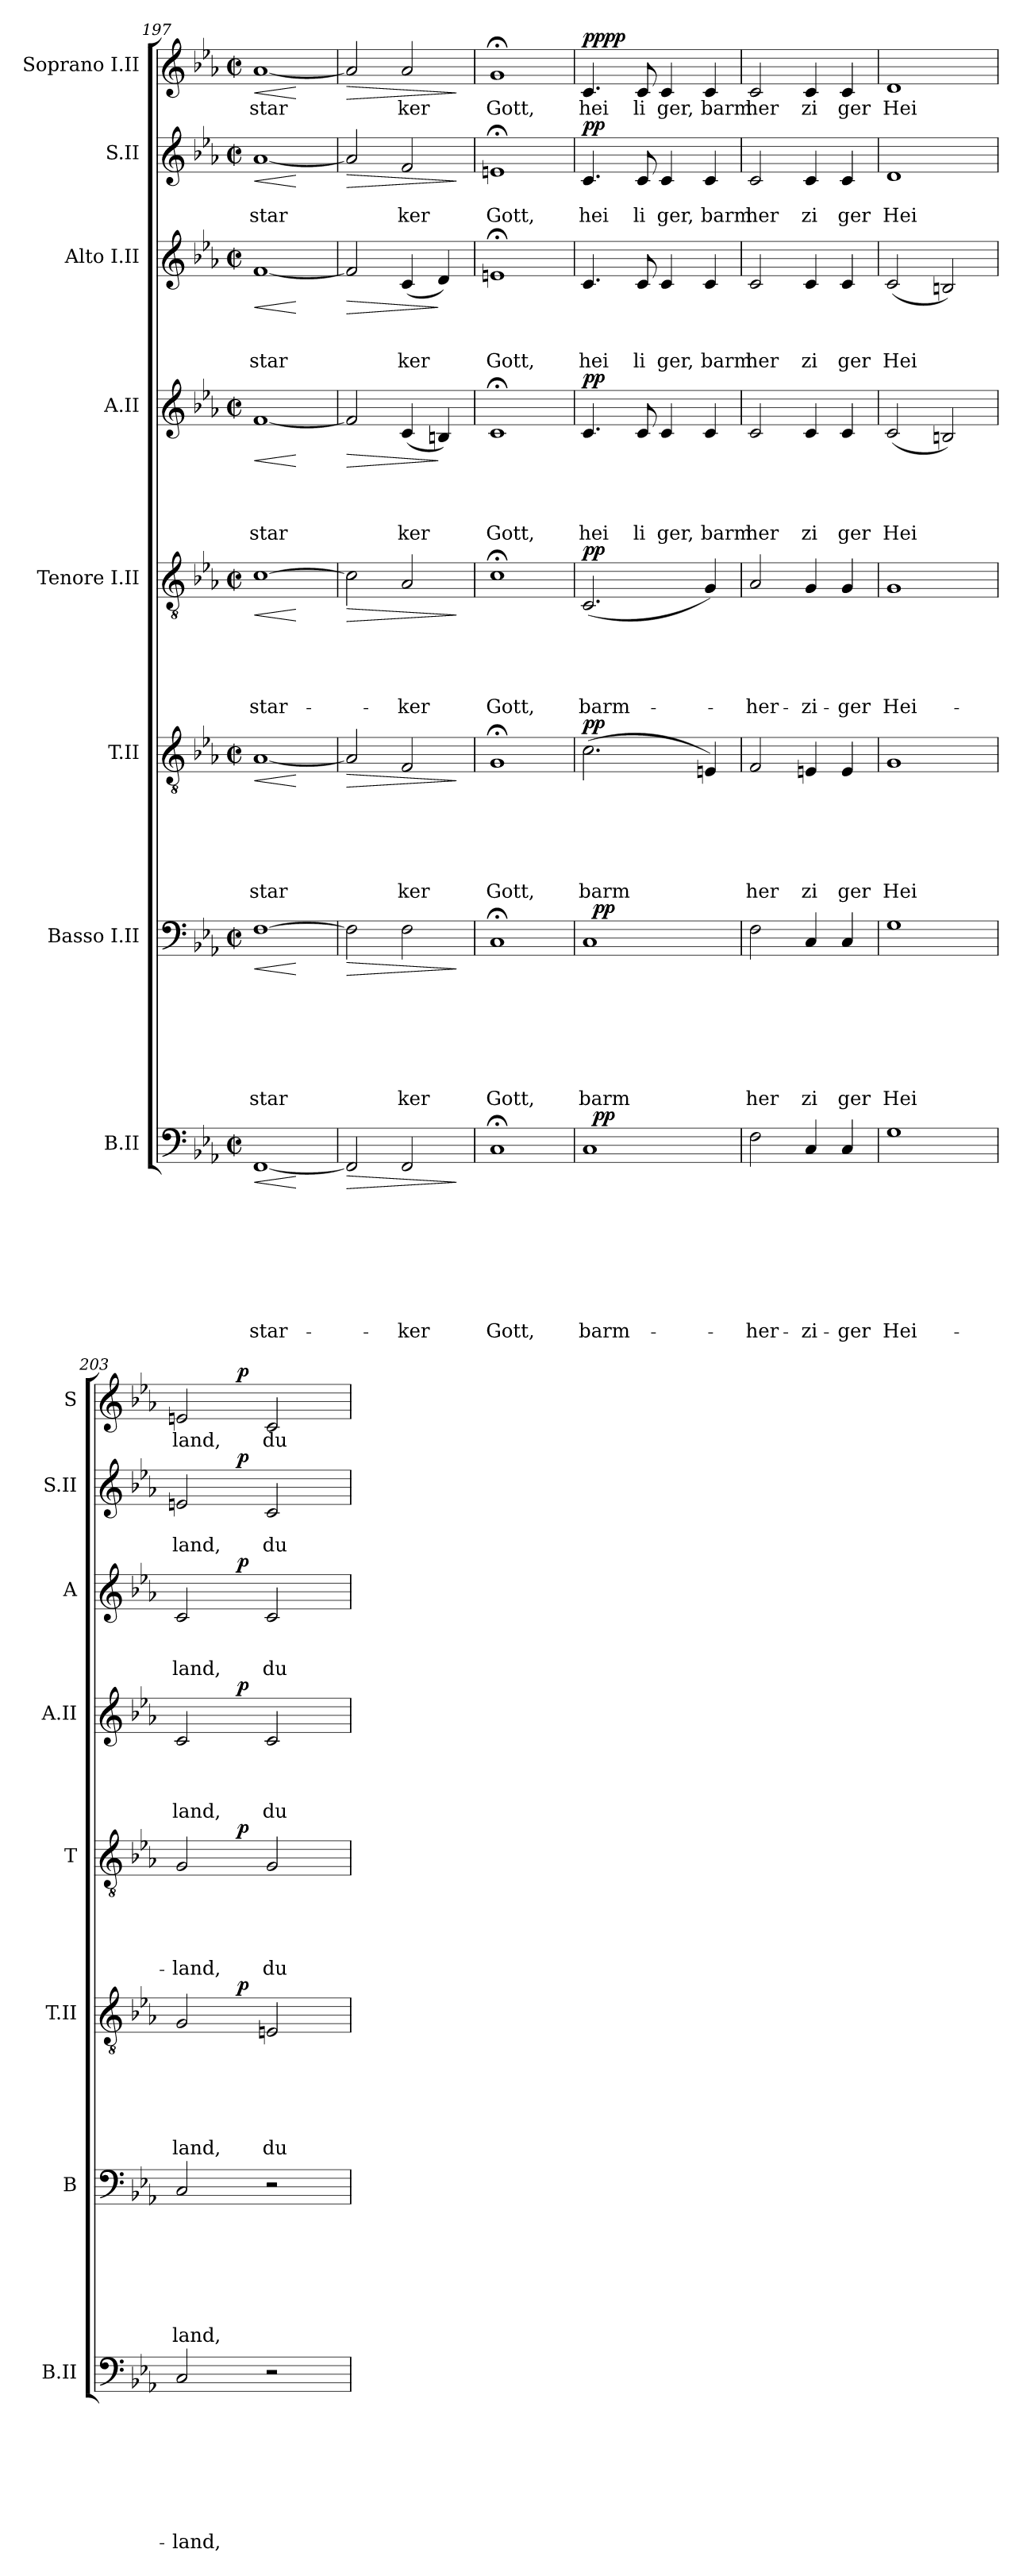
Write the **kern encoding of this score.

**kern	**text	**text	**text	**text	**text	**text	**text	**text	**dynam	**kern	**text	**text	**text	**text	**text	**text	**text	**dynam	**kern	**text	**text	**text	**text	**text	**text	**dynam	**kern	**text	**text	**text	**text	**text	**dynam	**kern	**text	**text	**text	**text	**dynam	**kern	**text	**text	**text	**dynam	**kern	**text	**text	**dynam	**kern	**text	**dynam
*part8	*part8	*part8	*part8	*part8	*part8	*part8	*part8	*part8	*part8	*part7	*part7	*part7	*part7	*part7	*part7	*part7	*part7	*part7	*part6	*part6	*part6	*part6	*part6	*part6	*part6	*part6	*part5	*part5	*part5	*part5	*part5	*part5	*part5	*part4	*part4	*part4	*part4	*part4	*part4	*part3	*part3	*part3	*part3	*part3	*part2	*part2	*part2	*part2	*part1	*part1	*part1
*staff8	*staff8	*staff8	*staff8	*staff8	*staff8	*staff8	*staff8	*staff8	*staff8	*staff7	*staff7	*staff7	*staff7	*staff7	*staff7	*staff7	*staff7	*staff7	*staff6	*staff6	*staff6	*staff6	*staff6	*staff6	*staff6	*staff6	*staff5	*staff5	*staff5	*staff5	*staff5	*staff5	*staff5	*staff4	*staff4	*staff4	*staff4	*staff4	*staff4	*staff3	*staff3	*staff3	*staff3	*staff3	*staff2	*staff2	*staff2	*staff2	*staff1	*staff1	*staff1
*I"B.II	*	*	*	*	*	*	*	*	*	*I"Basso I.II	*	*	*	*	*	*	*	*	*I"T.II	*	*	*	*	*	*	*	*I"Tenore I.II	*	*	*	*	*	*	*I"A.II	*	*	*	*	*	*I"Alto I.II	*	*	*	*	*I"S.II	*	*	*	*I"Soprano I.II	*	*
*I'B.II	*	*	*	*	*	*	*	*	*	*I'B	*	*	*	*	*	*	*	*	*I'T.II	*	*	*	*	*	*	*	*I'T	*	*	*	*	*	*	*I'A.II	*	*	*	*	*	*I'A	*	*	*	*	*I'S.II	*	*	*	*I'S	*	*
!!LO:PB:g=z
*clefF4	*	*	*	*	*	*	*	*	*	*clefF4	*	*	*	*	*	*	*	*	*clefGv2	*	*	*	*	*	*	*	*clefGv2	*	*	*	*	*	*	*clefG2	*	*	*	*	*	*clefG2	*	*	*	*	*clefG2	*	*	*	*clefG2	*	*
*k[b-e-a-]	*	*	*	*	*	*	*	*	*	*k[b-e-a-]	*	*	*	*	*	*	*	*	*k[b-e-a-]	*	*	*	*	*	*	*	*k[b-e-a-]	*	*	*	*	*	*	*k[b-e-a-]	*	*	*	*	*	*k[b-e-a-]	*	*	*	*	*k[b-e-a-]	*	*	*	*k[b-e-a-]	*	*
*E-:	*	*	*	*	*	*	*	*	*	*E-:	*	*	*	*	*	*	*	*	*E-:	*	*	*	*	*	*	*	*E-:	*	*	*	*	*	*	*E-:	*	*	*	*	*	*E-:	*	*	*	*	*E-:	*	*	*	*E-:	*	*
*M2/2	*	*	*	*	*	*	*	*	*	*M2/2	*	*	*	*	*	*	*	*	*M2/2	*	*	*	*	*	*	*	*M2/2	*	*	*	*	*	*	*M2/2	*	*	*	*	*	*M2/2	*	*	*	*	*M2/2	*	*	*	*M2/2	*	*
*met(c|)	*	*	*	*	*	*	*	*	*	*met(c|)	*	*	*	*	*	*	*	*	*met(c|)	*	*	*	*	*	*	*	*met(c|)	*	*	*	*	*	*	*met(c|)	*	*	*	*	*	*met(c|)	*	*	*	*	*met(c|)	*	*	*	*met(c|)	*	*
=197	=197	=197	=197	=197	=197	=197	=197	=197	=197	=197	=197	=197	=197	=197	=197	=197	=197	=197	=197	=197	=197	=197	=197	=197	=197	=197	=197	=197	=197	=197	=197	=197	=197	=197	=197	=197	=197	=197	=197	=197	=197	=197	=197	=197	=197	=197	=197	=197	=197	=197	=197
!	!	!	!	!	!	!	!	!LO:LY:b	!LO:HP:b	!	!	!	!	!	!	!	!LO:LY:b	!LO:HP:b	!	!	!	!	!	!	!LO:LY:b	!LO:HP:b	!	!	!	!	!	!LO:LY:b	!LO:HP:b	!	!	!	!	!LO:LY:b	!LO:HP:b	!	!	!	!LO:LY:b	!LO:HP:b	!	!	!LO:LY:b	!LO:HP:b	!	!LO:LY:b	!LO:HP:b
[<1FF	.	.	.	.	.	.	.	star-	<	[>1F	.	.	.	.	.	.	star	<	[<1A-	.	.	.	.	.	star	<	[>1c	.	.	.	.	star-	<	[<1f	.	.	.	star	<	[<1f	.	.	star	<	[<1a-	.	star	<	[<1a-	star	<
.	.	.	.	.	.	.	.	.	[	.	.	.	.	.	.	.	.	[	.	.	.	.	.	.	.	[	.	.	.	.	.	.	[	.	.	.	.	.	[	.	.	.	.	[	.	.	.	[	.	.	[
=198	=198	=198	=198	=198	=198	=198	=198	=198	=198	=198	=198	=198	=198	=198	=198	=198	=198	=198	=198	=198	=198	=198	=198	=198	=198	=198	=198	=198	=198	=198	=198	=198	=198	=198	=198	=198	=198	=198	=198	=198	=198	=198	=198	=198	=198	=198	=198	=198	=198	=198	=198
!	!	!	!	!	!	!	!	!	!LO:HP:b	!	!	!	!	!	!	!	!	!LO:HP:b	!	!	!	!	!	!	!	!LO:HP:b	!	!	!	!	!	!	!LO:HP:b	!	!	!	!	!	!LO:HP:b	!	!	!	!	!LO:HP:b	!	!	!	!LO:HP:b	!	!	!LO:HP:b
2FF/]	.	.	.	.	.	.	.	.	>	2F\]	.	.	.	.	.	.	.	>	2A-/]	.	.	.	.	.	.	>	2c\]	.	.	.	.	.	>	2f/]	.	.	.	.	>	2f/]	.	.	.	>	2a-/]	.	.	>	2a-/]	.	>
!	!	!	!	!	!	!	!	!LO:LY:b	!	!	!	!	!	!	!	!	!LO:LY:b	!	!	!	!	!	!	!	!LO:LY:b	!	!	!	!	!	!	!LO:LY:b	!	!	!	!	!	!LO:LY:b	!	!	!	!	!LO:LY:b	!	!	!	!LO:LY:b	!	!	!LO:LY:b	!
2FF/	.	.	.	.	.	.	.	-ker	.	2F\	.	.	.	.	.	.	ker	.	2F/	.	.	.	.	.	ker	.	2A-/	.	.	.	.	-ker	.	(<4c/	.	.	.	ker	.	(<4c/	.	.	ker	.	2f/	.	ker	.	2a-/	ker	.
.	.	.	.	.	.	.	.	.	.	.	.	.	.	.	.	.	.	.	.	.	.	.	.	.	.	.	.	.	.	.	.	.	.	4Bn/)	.	.	.	.	]	4d/)	.	.	.	]	.	.	.	.	.	.	.
.	.	.	.	.	.	.	.	.	]	.	.	.	.	.	.	.	.	]	.	.	.	.	.	.	.	]	.	.	.	.	.	.	]	.	.	.	.	.	.	.	.	.	.	.	.	.	.	]	.	.	]
=199	=199	=199	=199	=199	=199	=199	=199	=199	=199	=199	=199	=199	=199	=199	=199	=199	=199	=199	=199	=199	=199	=199	=199	=199	=199	=199	=199	=199	=199	=199	=199	=199	=199	=199	=199	=199	=199	=199	=199	=199	=199	=199	=199	=199	=199	=199	=199	=199	=199	=199	=199
!	!	!	!	!	!	!	!	!LO:LY:b	!	!	!	!	!	!	!	!	!LO:LY:b	!	!	!	!	!	!	!	!LO:LY:b	!	!	!	!	!	!	!LO:LY:b	!	!	!	!	!	!LO:LY:b	!	!	!	!	!LO:LY:b	!	!	!	!LO:LY:b	!	!	!LO:LY:b	!
1C;<	.	.	.	.	.	.	.	Gott,	.	1C;<	.	.	.	.	.	.	Gott,	.	1G;<	.	.	.	.	.	Gott,	.	1c;	.	.	.	.	Gott,	.	1c;	.	.	.	Gott,	.	1en;	.	.	Gott,	.	1en;	.	Gott,	.	1g;<	Gott,	.
=200	=200	=200	=200	=200	=200	=200	=200	=200	=200	=200	=200	=200	=200	=200	=200	=200	=200	=200	=200	=200	=200	=200	=200	=200	=200	=200	=200	=200	=200	=200	=200	=200	=200	=200	=200	=200	=200	=200	=200	=200	=200	=200	=200	=200	=200	=200	=200	=200	=200	=200	=200
!	!	!	!	!	!	!	!	!LO:LY:b	!	!	!	!	!	!	!	!	!LO:LY:b	!	!	!	!	!	!	!	!LO:LY:b	!LO:DY:a	!	!	!	!	!	!LO:LY:b	!LO:DY:a	!	!	!	!	!LO:LY:b	!LO:DY:a	!	!	!	!LO:LY:b	!	!	!	!LO:LY:b	!LO:DY:b	!	!LO:LY:b	!LO:DY:a
!	!	!	!	!	!	!	!	!	!	!	!	!	!	!	!	!	!	!	!	!	!	!	!	!	!	!	!	!	!	!	!	!	!	!	!	!	!	!	!	!	!	!	!	!	!	!	!	!	!	!	!LO:DY:n=1:b
*^	*	*	*	*	*	*	*	*	*	*^	*	*	*	*	*	*	*	*	*	*	*	*	*	*	*	*	*	*	*	*	*	*	*	*	*	*	*	*	*	*	*	*	*	*	*	*	*	*	*	*	*
1C	32ryy	.	.	.	.	.	.	.	barm-	.	1C	32ryy	.	.	.	.	.	.	barm	.	(>2.c\	.	.	.	.	.	barm	pp	(<2.C/	.	.	.	.	barm-	pp	4.c/	.	.	.	hei	pp	4.c/	.	.	hei	.	4.c/	.	hei	pp	4.c/	hei	pp pp
!	!	!	!	!	!	!	!	!	!	!LO:DY:a	!	!	!	!	!	!	!	!	!	!LO:DY:a	!	!	!	!	!	!	!	!	!	!	!	!	!	!	!	!	!	!	!	!	!	!	!	!	!	!	!	!	!	!	!	!	!
.	2ryy	.	.	.	.	.	.	.	.	pp	.	2ryy	.	.	.	.	.	.	.	pp	.	.	.	.	.	.	.	.	.	.	.	.	.	.	.	.	.	.	.	.	.	.	.	.	.	.	.	.	.	.	.	.	.
!	!	!	!	!	!	!	!	!	!	!	!	!	!	!	!	!	!	!	!	!	!	!	!	!	!	!	!	!	!	!	!	!	!	!	!	!	!	!	!	!LO:LY:b	!	!	!	!	!LO:LY:b	!	!	!	!LO:LY:b	!	!	!LO:LY:b	!
.	.	.	.	.	.	.	.	.	.	.	.	.	.	.	.	.	.	.	.	.	.	.	.	.	.	.	.	.	.	.	.	.	.	.	.	8c/	.	.	.	li	.	8c/	.	.	li	.	8c/	.	li	.	8c/	li	.
!	!	!	!	!	!	!	!	!	!	!	!	!	!	!	!	!	!	!	!	!	!	!	!	!	!	!	!	!	!	!	!	!	!	!	!	!	!	!	!	!LO:LY:b	!	!	!	!	!LO:LY:b	!	!	!	!LO:LY:b	!	!	!LO:LY:b	!
.	.	.	.	.	.	.	.	.	.	.	.	.	.	.	.	.	.	.	.	.	.	.	.	.	.	.	.	.	.	.	.	.	.	.	.	4c/	.	.	.	ger,	.	4c/	.	.	ger,	.	4c/	.	ger,	.	4c/	ger,	.
.	4...ryy	.	.	.	.	.	.	.	.	.	.	4...ryy	.	.	.	.	.	.	.	.	.	.	.	.	.	.	.	.	.	.	.	.	.	.	.	.	.	.	.	.	.	.	.	.	.	.	.	.	.	.	.	.	.
!	!	!	!	!	!	!	!	!	!	!	!	!	!	!	!	!	!	!	!	!	!	!	!	!	!	!	!	!	!	!	!	!	!	!	!	!	!	!	!	!LO:LY:b	!	!	!	!	!LO:LY:b	!	!	!	!LO:LY:b	!	!	!LO:LY:b	!
.	.	.	.	.	.	.	.	.	.	.	.	.	.	.	.	.	.	.	.	.	4En/)	.	.	.	.	.	.	.	4G/)	.	.	.	.	.	.	4c/	.	.	.	barm	.	4c/	.	.	barm	.	4c/	.	barm	.	4c/	barm	.
=201	=201	=201	=201	=201	=201	=201	=201	=201	=201	=201	=201	=201	=201	=201	=201	=201	=201	=201	=201	=201	=201	=201	=201	=201	=201	=201	=201	=201	=201	=201	=201	=201	=201	=201	=201	=201	=201	=201	=201	=201	=201	=201	=201	=201	=201	=201	=201	=201	=201	=201	=201	=201	=201
!	!	!	!	!	!	!	!	!	!LO:LY:b	!	!	!	!	!	!	!	!	!	!LO:LY:b	!	!	!	!	!	!	!	!LO:LY:b	!	!	!	!	!	!	!LO:LY:b	!	!	!	!	!	!LO:LY:b	!	!	!	!	!LO:LY:b	!	!	!	!LO:LY:b	!	!	!LO:LY:b	!
*v	*v	*	*	*	*	*	*	*	*	*	*	*	*	*	*	*	*	*	*	*	*	*	*	*	*	*	*	*	*	*	*	*	*	*	*	*	*	*	*	*	*	*	*	*	*	*	*	*	*	*	*	*	*
*	*	*	*	*	*	*	*	*	*	*v	*v	*	*	*	*	*	*	*	*	*	*	*	*	*	*	*	*	*	*	*	*	*	*	*	*	*	*	*	*	*	*	*	*	*	*	*	*	*	*	*	*	*
2F\	.	.	.	.	.	.	.	-her-	.	2F\	.	.	.	.	.	.	her	.	2F/	.	.	.	.	.	her	.	2A-/	.	.	.	.	-her-	.	2c/	.	.	.	her	.	2c/	.	.	her	.	2c/	.	her	.	2c/	her	.
!	!	!	!	!	!	!	!	!LO:LY:b	!	!	!	!	!	!	!	!	!LO:LY:b	!	!	!	!	!	!	!	!LO:LY:b	!	!	!	!	!	!	!LO:LY:b	!	!	!	!	!	!LO:LY:b	!	!	!	!	!LO:LY:b	!	!	!	!LO:LY:b	!	!	!LO:LY:b	!
4C/	.	.	.	.	.	.	.	-zi-	.	4C/	.	.	.	.	.	.	zi	.	4En/	.	.	.	.	.	zi	.	4G/	.	.	.	.	-zi-	.	4c/	.	.	.	zi	.	4c/	.	.	zi	.	4c/	.	zi	.	4c/	zi	.
!	!	!	!	!	!	!	!	!LO:LY:b	!	!	!	!	!	!	!	!	!LO:LY:b	!	!	!	!	!	!	!	!LO:LY:b	!	!	!	!	!	!	!LO:LY:b	!	!	!	!	!	!LO:LY:b	!	!	!	!	!LO:LY:b	!	!	!	!LO:LY:b	!	!	!LO:LY:b	!
4C/	.	.	.	.	.	.	.	-ger	.	4C/	.	.	.	.	.	.	ger	.	4E/	.	.	.	.	.	ger	.	4G/	.	.	.	.	-ger	.	4c/	.	.	.	ger	.	4c/	.	.	ger	.	4c/	.	ger	.	4c/	ger	.
=202	=202	=202	=202	=202	=202	=202	=202	=202	=202	=202	=202	=202	=202	=202	=202	=202	=202	=202	=202	=202	=202	=202	=202	=202	=202	=202	=202	=202	=202	=202	=202	=202	=202	=202	=202	=202	=202	=202	=202	=202	=202	=202	=202	=202	=202	=202	=202	=202	=202	=202	=202
!	!	!	!	!	!	!	!	!LO:LY:b	!	!	!	!	!	!	!	!	!LO:LY:b	!	!	!	!	!	!	!	!LO:LY:b	!	!	!	!	!	!	!LO:LY:b	!	!	!	!	!	!LO:LY:b	!	!	!	!	!LO:LY:b	!	!	!	!LO:LY:b	!	!	!LO:LY:b	!
1G	.	.	.	.	.	.	.	Hei-	.	1G	.	.	.	.	.	.	Hei	.	1G	.	.	.	.	.	Hei	.	1G	.	.	.	.	Hei-	.	(<2c/	.	.	.	Hei	.	(<2c/	.	.	Hei	.	1d	.	Hei	.	1d	Hei	.
.	.	.	.	.	.	.	.	.	.	.	.	.	.	.	.	.	.	.	.	.	.	.	.	.	.	.	.	.	.	.	.	.	.	2Bn/)	.	.	.	.	.	2Bn/)	.	.	.	.	.	.	.	.	.	.	.
=203	=203	=203	=203	=203	=203	=203	=203	=203	=203	=203	=203	=203	=203	=203	=203	=203	=203	=203	=203	=203	=203	=203	=203	=203	=203	=203	=203	=203	=203	=203	=203	=203	=203	=203	=203	=203	=203	=203	=203	=203	=203	=203	=203	=203	=203	=203	=203	=203	=203	=203	=203
!	!	!	!	!	!	!	!	!LO:LY:b	!	!	!	!	!	!	!	!	!LO:LY:b	!	!	!	!	!	!	!	!LO:LY:b	!	!	!	!	!	!	!LO:LY:b	!	!	!	!	!	!LO:LY:b	!	!	!	!	!LO:LY:b	!	!	!	!LO:LY:b	!	!	!LO:LY:b	!
*	*	*	*	*	*	*	*	*	*	*	*	*	*	*	*	*	*	*	*^	*	*	*	*	*	*	*	*^	*	*	*	*	*	*	*^	*	*	*	*	*	*^	*	*	*	*	*^	*	*	*	*^	*	*
2C/	.	.	.	.	.	.	.	-land,	.	2C/	.	.	.	.	.	.	land,	.	2G/	4ryy	.	.	.	.	.	land,	.	2G/	4ryy	.	.	.	.	-land,	.	2c/	4ryy	.	.	.	land,	.	2c/	4ryy	.	.	land,	.	2en/	4ryy	.	land,	.	2en/	4ryy	land,	.
.	.	.	.	.	.	.	.	.	.	.	.	.	.	.	.	.	.	.	.	16.ryy	.	.	.	.	.	.	.	.	16.ryy	.	.	.	.	.	.	.	16.ryy	.	.	.	.	.	.	16.ryy	.	.	.	.	.	16.ryy	.	.	.	.	16.ryy	.	.
!	!	!	!	!	!	!	!	!	!	!	!	!	!	!	!	!	!	!	!	!	!	!	!	!	!	!	!LO:DY:a	!	!	!	!	!	!	!	!LO:DY:a	!	!	!	!	!	!	!LO:DY:a	!	!	!	!	!	!LO:DY:a	!	!	!	!	!LO:DY:a	!	!	!	!LO:DY:a
.	.	.	.	.	.	.	.	.	.	.	.	.	.	.	.	.	.	.	.	2ryy	.	.	.	.	.	.	p	.	2ryy	.	.	.	.	.	p	.	2ryy	.	.	.	.	p	.	2ryy	.	.	.	p	.	2ryy	.	.	p	.	2ryy	.	p
!	!	!	!	!	!	!	!	!	!	!	!	!	!	!	!	!	!	!	!	!	!	!	!	!	!	!LO:LY:b	!	!	!	!	!	!	!	!LO:LY:b	!	!	!	!	!	!	!LO:LY:b	!	!	!	!	!	!LO:LY:b	!	!	!	!	!LO:LY:b	!	!	!	!LO:LY:b	!
2r	.	.	.	.	.	.	.	.	.	2r	.	.	.	.	.	.	.	.	2En/	.	.	.	.	.	.	du	.	2G/	.	.	.	.	.	du	.	2c/	.	.	.	.	du	.	2c/	.	.	.	du	.	2c/	.	.	du	.	2c/	.	du	.
.	.	.	.	.	.	.	.	.	.	.	.	.	.	.	.	.	.	.	.	8ryy	.	.	.	.	.	.	.	.	8ryy	.	.	.	.	.	.	.	8ryy	.	.	.	.	.	.	8ryy	.	.	.	.	.	8ryy	.	.	.	.	8ryy	.	.
.	.	.	.	.	.	.	.	.	.	.	.	.	.	.	.	.	.	.	.	32ryy	.	.	.	.	.	.	.	.	32ryy	.	.	.	.	.	.	.	32ryy	.	.	.	.	.	.	32ryy	.	.	.	.	.	32ryy	.	.	.	.	32ryy	.	.
*	*	*	*	*	*	*	*	*	*	*	*	*	*	*	*	*	*	*	*v	*v	*	*	*	*	*	*	*	*	*	*	*	*	*	*	*	*v	*v	*	*	*	*	*	*v	*v	*	*	*	*	*v	*v	*	*	*	*v	*v	*	*
*	*	*	*	*	*	*	*	*	*	*	*	*	*	*	*	*	*	*	*	*	*	*	*	*	*	*	*v	*v	*	*	*	*	*	*	*	*	*	*	*	*	*	*	*	*	*	*	*	*	*	*	*	*
=	=	=	=	=	=	=	=	=	=	=	=	=	=	=	=	=	=	=	=	=	=	=	=	=	=	=	=	=	=	=	=	=	=	=	=	=	=	=	=	=	=	=	=	=	=	=	=	=	=	=	=
*-	*-	*-	*-	*-	*-	*-	*-	*-	*-	*-	*-	*-	*-	*-	*-	*-	*-	*-	*-	*-	*-	*-	*-	*-	*-	*-	*-	*-	*-	*-	*-	*-	*-	*-	*-	*-	*-	*-	*-	*-	*-	*-	*-	*-	*-	*-	*-	*-	*-	*-	*-
